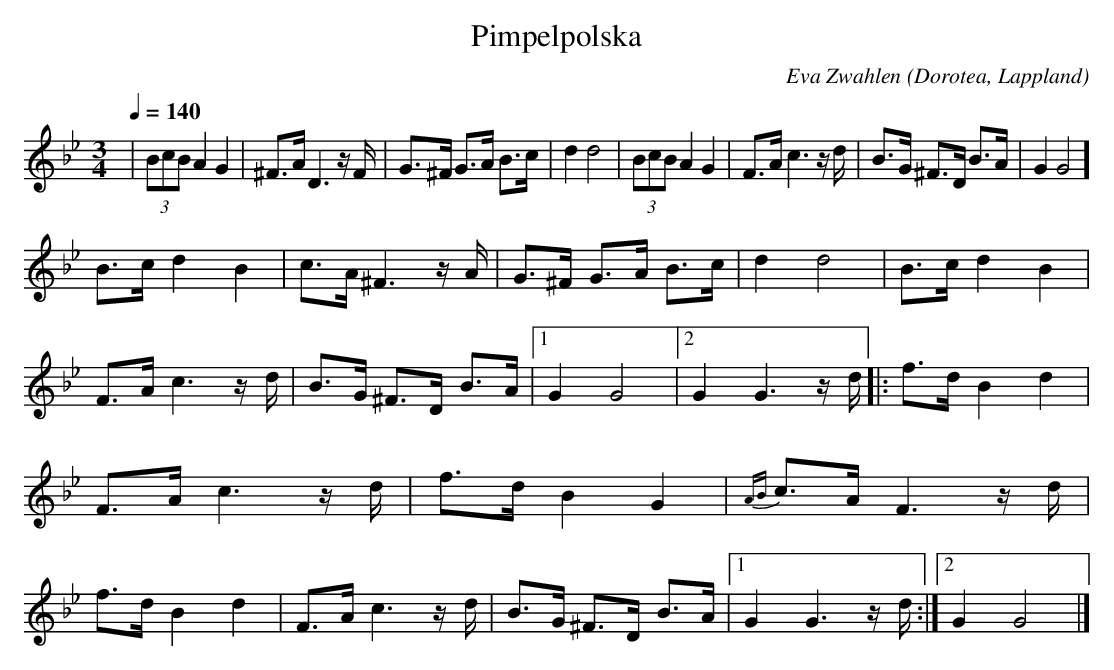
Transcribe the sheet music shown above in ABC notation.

X:1
T:Pimpelpolska
C:Eva Zwahlen
O:Dorotea, Lappland
Q:1/4=140
M:3/4
L:1/16
K:Gm
|(3B2c2B2 A4 G4 | ^F3A D6 z F | G3^F G3A B3c | d4 d8 | (3B2c2B2 A4 G4 |F3A c6 z d | B3G ^F3D B3A | G4 G8 ][
B3c d4 B4| c3A ^F6 z A |G3^F G3A B3c | d4 d8| B3c d4 B4 | F3A c6 z d| B3G ^F3D B3A |1 G4 G8 |2 G4 G6 z d |: f3d B4 d4 | F3A c6 z d |f3d B4 G4 | {AB}c3A F6 z d| f3d B4 d4 | F3A c6 z d | B3G ^F3D B3A|1 G4 G6 z d :|2 G4 G8|]
